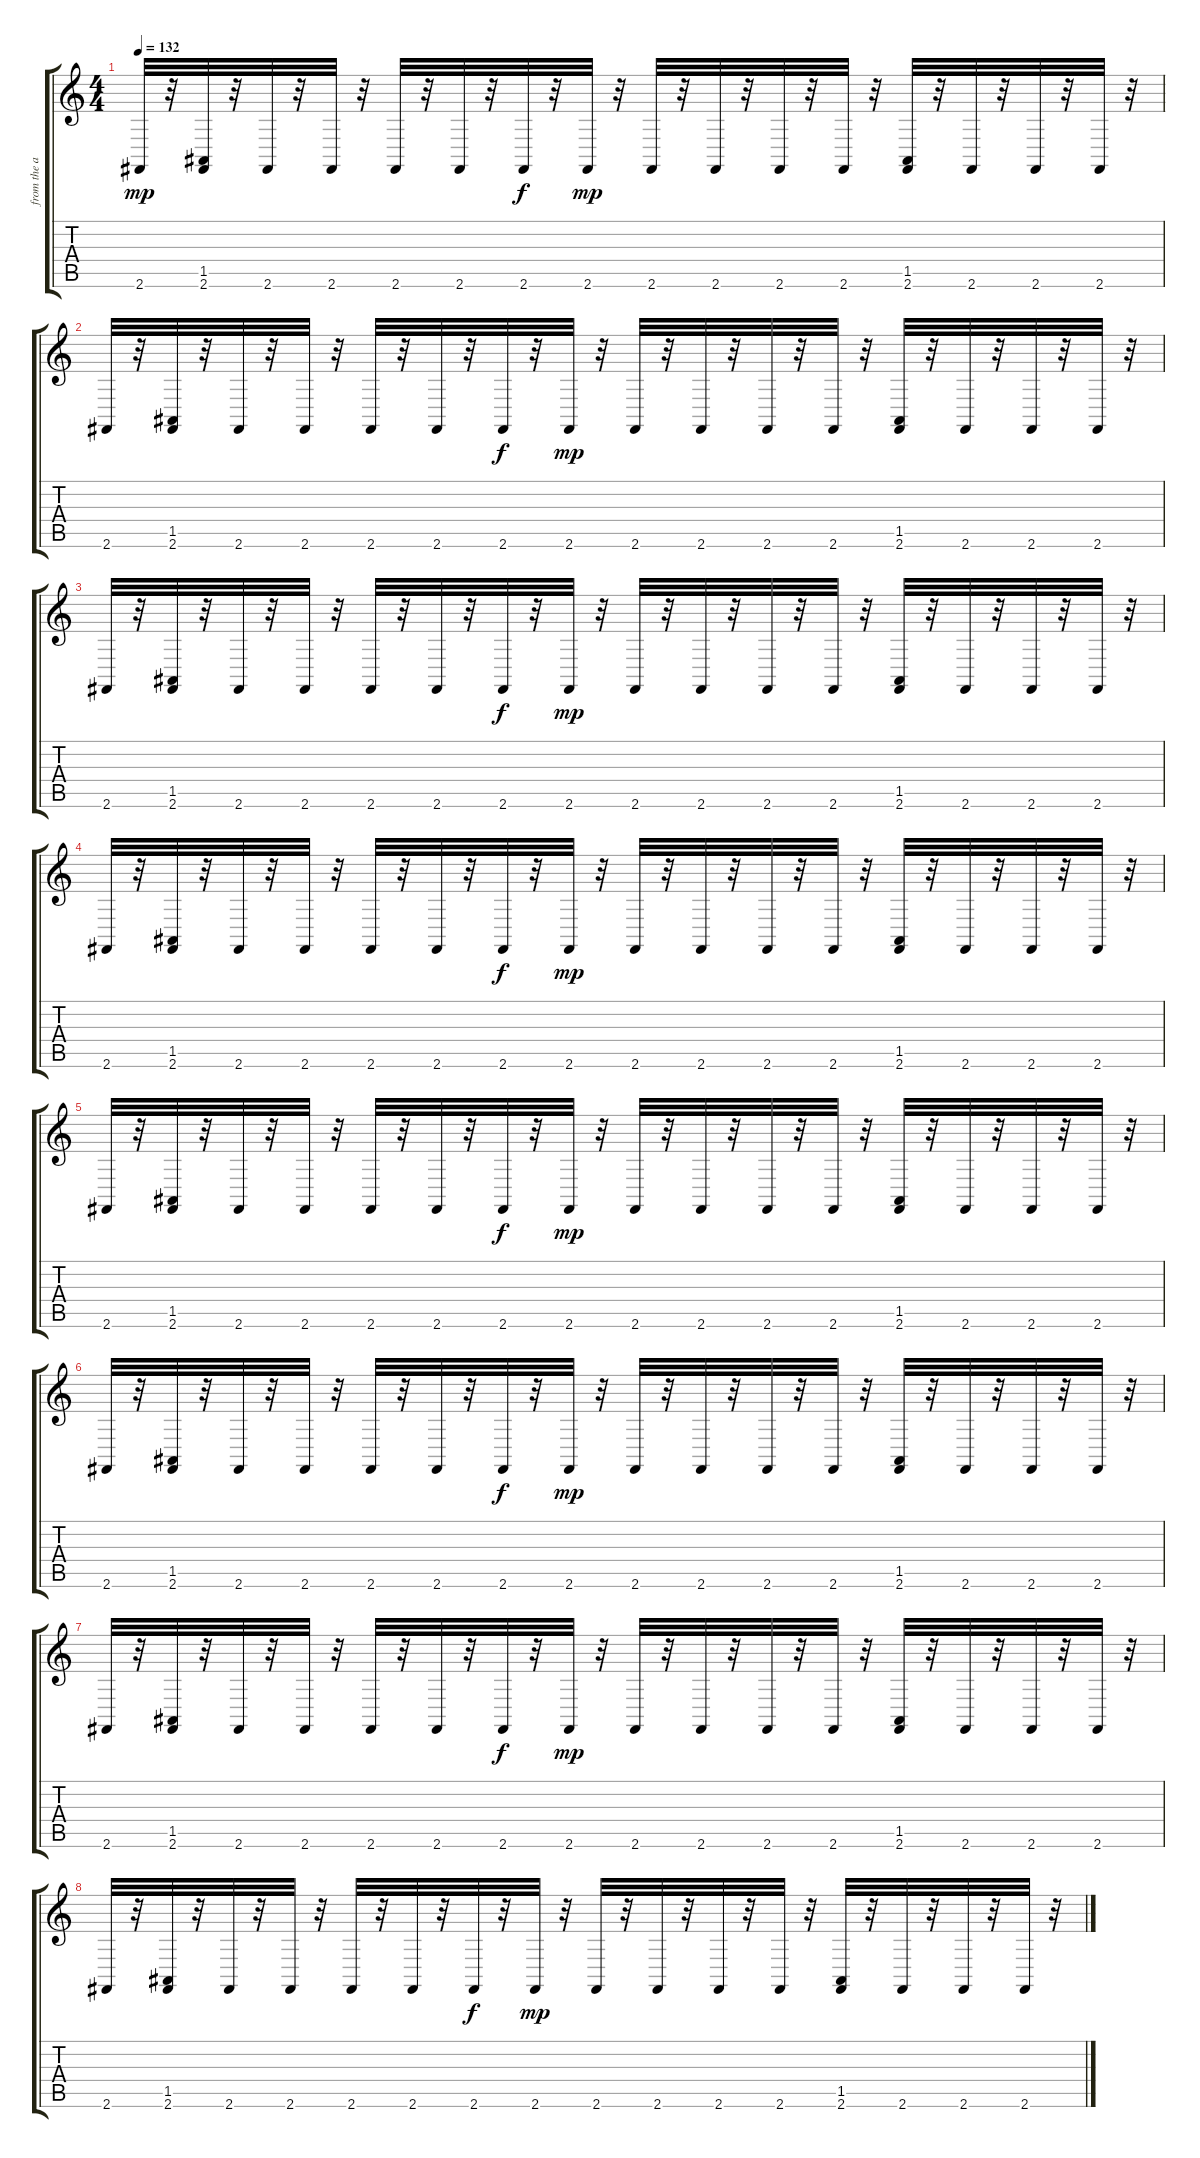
\track ("from the album" "from the a") {instrument celesta}
\staff {score tabs}
\tuning (E4 B3 G3 D3 A2 E2) {hide}
\ts (4 4)
\tempo 132
\clef g2
\ks c
2.6.32{dy mp} r.32 (1.5 2.6).32 r.32 2.6.32 r.32 2.6.32 r.32 2.6.32 r.32 2.6.32 r.32 2.6.32{dy f} r.32 2.6.32{dy mp} r.32 2.6.32 r.32 2.6.32 r.32 2.6.32 r.32 2.6.32 r.32 (1.5 2.6).32 r.32 2.6.32 r.32 2.6.32 r.32 2.6.32 r.32 |
2.6.32 r.32 (1.5 2.6).32 r.32 2.6.32 r.32 2.6.32 r.32 2.6.32 r.32 2.6.32 r.32 2.6.32{dy f} r.32 2.6.32{dy mp} r.32 2.6.32 r.32 2.6.32 r.32 2.6.32 r.32 2.6.32 r.32 (1.5 2.6).32 r.32 2.6.32 r.32 2.6.32 r.32 2.6.32 r.32 |
2.6.32 r.32 (1.5 2.6).32 r.32 2.6.32 r.32 2.6.32 r.32 2.6.32 r.32 2.6.32 r.32 2.6.32{dy f} r.32 2.6.32{dy mp} r.32 2.6.32 r.32 2.6.32 r.32 2.6.32 r.32 2.6.32 r.32 (1.5 2.6).32 r.32 2.6.32 r.32 2.6.32 r.32 2.6.32 r.32 |
2.6.32 r.32 (1.5 2.6).32 r.32 2.6.32 r.32 2.6.32 r.32 2.6.32 r.32 2.6.32 r.32 2.6.32{dy f} r.32 2.6.32{dy mp} r.32 2.6.32 r.32 2.6.32 r.32 2.6.32 r.32 2.6.32 r.32 (1.5 2.6).32 r.32 2.6.32 r.32 2.6.32 r.32 2.6.32 r.32 |
2.6.32 r.32 (1.5 2.6).32 r.32 2.6.32 r.32 2.6.32 r.32 2.6.32 r.32 2.6.32 r.32 2.6.32{dy f} r.32 2.6.32{dy mp} r.32 2.6.32 r.32 2.6.32 r.32 2.6.32 r.32 2.6.32 r.32 (1.5 2.6).32 r.32 2.6.32 r.32 2.6.32 r.32 2.6.32 r.32 |
2.6.32 r.32 (1.5 2.6).32 r.32 2.6.32 r.32 2.6.32 r.32 2.6.32 r.32 2.6.32 r.32 2.6.32{dy f} r.32 2.6.32{dy mp} r.32 2.6.32 r.32 2.6.32 r.32 2.6.32 r.32 2.6.32 r.32 (1.5 2.6).32 r.32 2.6.32 r.32 2.6.32 r.32 2.6.32 r.32 |
2.6.32 r.32 (1.5 2.6).32 r.32 2.6.32 r.32 2.6.32 r.32 2.6.32 r.32 2.6.32 r.32 2.6.32{dy f} r.32 2.6.32{dy mp} r.32 2.6.32 r.32 2.6.32 r.32 2.6.32 r.32 2.6.32 r.32 (1.5 2.6).32 r.32 2.6.32 r.32 2.6.32 r.32 2.6.32 r.32 |
2.6.32 r.32 (1.5 2.6).32 r.32 2.6.32 r.32 2.6.32 r.32 2.6.32 r.32 2.6.32 r.32 2.6.32{dy f} r.32 2.6.32{dy mp} r.32 2.6.32 r.32 2.6.32 r.32 2.6.32 r.32 2.6.32 r.32 (1.5 2.6).32 r.32 2.6.32 r.32 2.6.32 r.32 2.6.32 r.32
